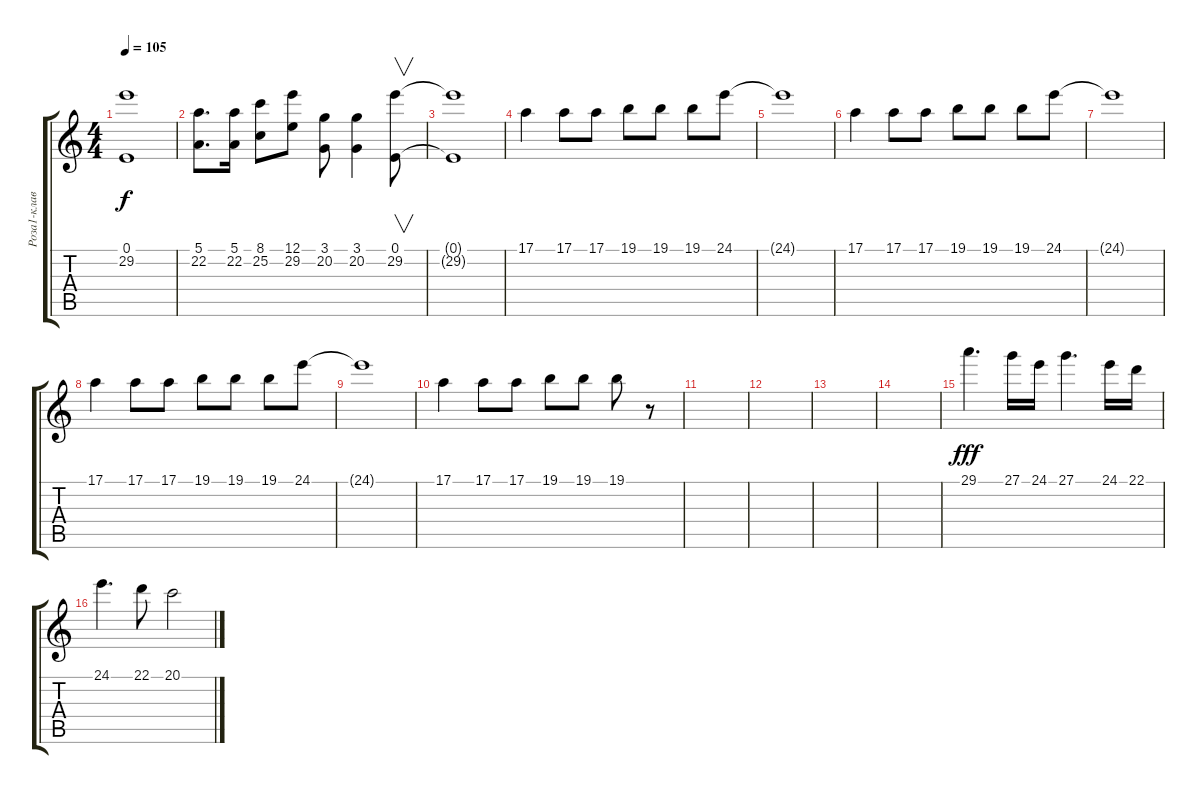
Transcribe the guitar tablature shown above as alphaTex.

\track ("Роза1-клавиши" "Роза1-клав") {instrument rockorgan}
\staff {score tabs}
\tuning (E4 B3 G3 D3 A2 E2) {hide}
\ts (4 4)
\tempo 105
\clef g2
\ks c
(0.1{t} 29.2{t}).1{dy f} |
(5.1 22.2).8{d} (5.1 22.2).16 (8.1 25.2).8 (12.1 29.2).8 (3.1 20.2).8 (3.1 20.2).4 (0.1 29.2).8{v} |
(0.1{t} 29.2{t}).1 |
17.1.4 17.1.8 17.1.8 19.1.8 19.1.8 19.1.8 24.1.8 |
24.1{t}.1 |
17.1.4 17.1.8 17.1.8 19.1.8 19.1.8 19.1.8 24.1.8 |
24.1{t}.1 |
17.1.4 17.1.8 17.1.8 19.1.8 19.1.8 19.1.8 24.1.8 |
24.1{t}.1 |
17.1.4 17.1.8 17.1.8 19.1.8 19.1.8 19.1.8 r.8 |
|
|
|
|
29.1.4{d dy fff} 27.1.16 24.1.16 27.1.4{d} 24.1.16 22.1.16 |
24.1.4{d} 22.1.8 20.1.2
